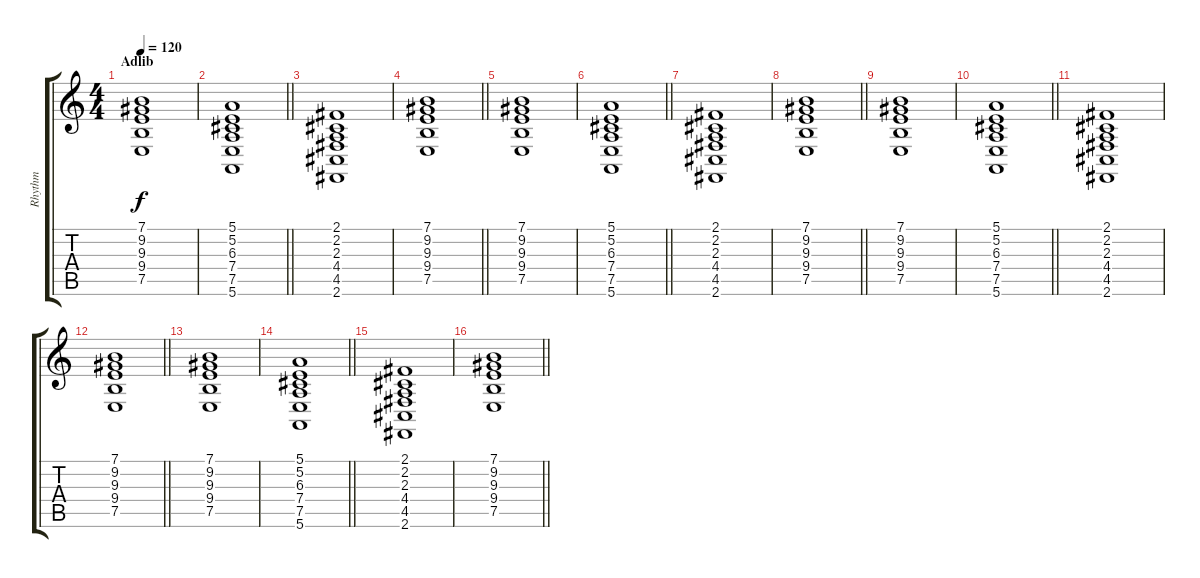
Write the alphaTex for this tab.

\track ("Rhythm" "Rhythm") {instrument tremolostrings}
\staff {score tabs}
\tuning (E4 B3 G3 D3 A2 E2) {hide}
\ts (4 4)
\section ("" "Adlib")
\tempo 120
\clef g2
\ks c
(7.1 9.2 9.3 9.4 7.5).1{dy f} |
\barLineRight lightlight
(5.1 5.2 6.3 7.4 7.5 5.6).1 |
(2.1 2.2 2.3 4.4 4.5 2.6).1 |
\barLineRight lightlight
(7.1 9.2 9.3 9.4 7.5).1 |
(7.1 9.2 9.3 9.4 7.5).1 |
\barLineRight lightlight
(5.1 5.2 6.3 7.4 7.5 5.6).1 |
(2.1 2.2 2.3 4.4 4.5 2.6).1 |
\barLineRight lightlight
(7.1 9.2 9.3 9.4 7.5).1 |
(7.1 9.2 9.3 9.4 7.5).1 |
\barLineRight lightlight
(5.1 5.2 6.3 7.4 7.5 5.6).1 |
(2.1 2.2 2.3 4.4 4.5 2.6).1 |
\barLineRight lightlight
(7.1 9.2 9.3 9.4 7.5).1 |
(7.1 9.2 9.3 9.4 7.5).1 |
\barLineRight lightlight
(5.1 5.2 6.3 7.4 7.5 5.6).1 |
(2.1 2.2 2.3 4.4 4.5 2.6).1 |
\barLineRight lightlight
(7.1 9.2 9.3 9.4 7.5).1
